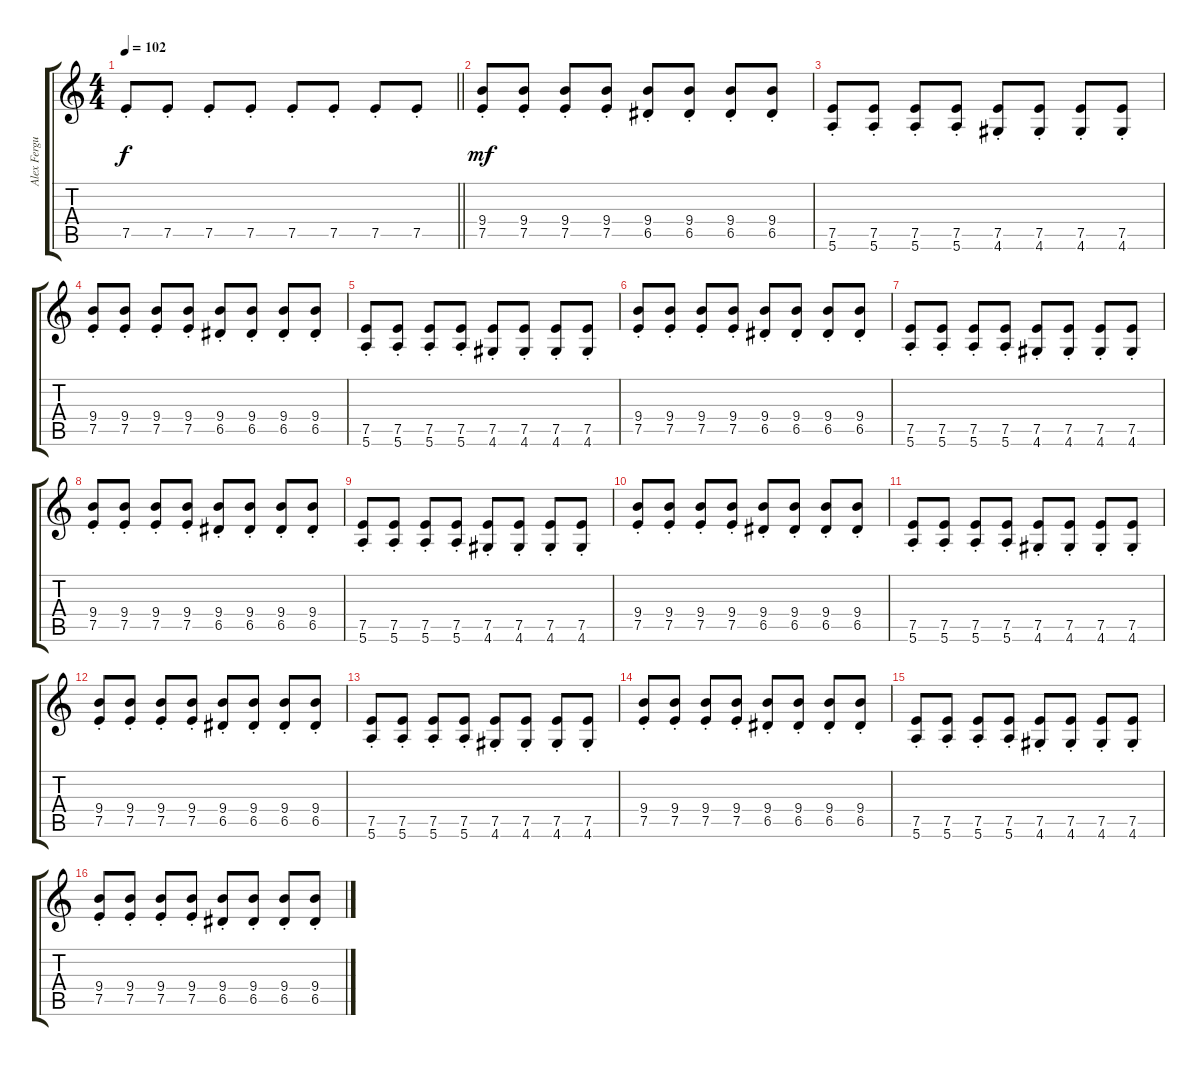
\track ("Alex Fergusson" "Alex Fergu") {instrument electricguitarjazz}
\staff {score tabs}
\tuning (E4 B3 G3 D3 A2 E2) {hide}
\ts (4 4)
\tempo 102
\clef g2
\barLineRight lightlight
\ks c
7.5{st}.8{dy f} 7.5{st}.8 7.5{st}.8 7.5{st}.8 7.5{st}.8 7.5{st}.8 7.5{st}.8 7.5{st}.8 |
\section ("" "")
(9.4{st} 7.5{st}).8{dy mf} (9.4{st} 7.5{st}).8 (9.4{st} 7.5{st}).8 (9.4{st} 7.5{st}).8 (9.4{st} 6.5{st}).8 (9.4{st} 6.5{st}).8 (9.4{st} 6.5{st}).8 (9.4{st} 6.5{st}).8 |
(7.5{st} 5.6{st}).8 (7.5{st} 5.6{st}).8 (7.5{st} 5.6{st}).8 (7.5{st} 5.6{st}).8 (7.5{st} 4.6{st}).8 (7.5{st} 4.6{st}).8 (7.5{st} 4.6{st}).8 (7.5{st} 4.6{st}).8 |
(9.4{st} 7.5{st}).8 (9.4{st} 7.5{st}).8 (9.4{st} 7.5{st}).8 (9.4{st} 7.5{st}).8 (9.4{st} 6.5{st}).8 (9.4{st} 6.5{st}).8 (9.4{st} 6.5{st}).8 (9.4{st} 6.5{st}).8 |
(7.5{st} 5.6{st}).8 (7.5{st} 5.6{st}).8 (7.5{st} 5.6{st}).8 (7.5{st} 5.6{st}).8 (7.5{st} 4.6{st}).8 (7.5{st} 4.6{st}).8 (7.5{st} 4.6{st}).8 (7.5{st} 4.6{st}).8 |
(9.4{st} 7.5{st}).8 (9.4{st} 7.5{st}).8 (9.4{st} 7.5{st}).8 (9.4{st} 7.5{st}).8 (9.4{st} 6.5{st}).8 (9.4{st} 6.5{st}).8 (9.4{st} 6.5{st}).8 (9.4{st} 6.5{st}).8 |
(7.5{st} 5.6{st}).8 (7.5{st} 5.6{st}).8 (7.5{st} 5.6{st}).8 (7.5{st} 5.6{st}).8 (7.5{st} 4.6{st}).8 (7.5{st} 4.6{st}).8 (7.5{st} 4.6{st}).8 (7.5{st} 4.6{st}).8 |
(9.4{st} 7.5{st}).8 (9.4{st} 7.5{st}).8 (9.4{st} 7.5{st}).8 (9.4{st} 7.5{st}).8 (9.4{st} 6.5{st}).8 (9.4{st} 6.5{st}).8 (9.4{st} 6.5{st}).8 (9.4{st} 6.5{st}).8 |
(7.5{st} 5.6{st}).8 (7.5{st} 5.6{st}).8 (7.5{st} 5.6{st}).8 (7.5{st} 5.6{st}).8 (7.5{st} 4.6{st}).8 (7.5{st} 4.6{st}).8 (7.5{st} 4.6{st}).8 (7.5{st} 4.6{st}).8 |
(9.4{st} 7.5{st}).8 (9.4{st} 7.5{st}).8 (9.4{st} 7.5{st}).8 (9.4{st} 7.5{st}).8 (9.4{st} 6.5{st}).8 (9.4{st} 6.5{st}).8 (9.4{st} 6.5{st}).8 (9.4{st} 6.5{st}).8 |
(7.5{st} 5.6{st}).8 (7.5{st} 5.6{st}).8 (7.5{st} 5.6{st}).8 (7.5{st} 5.6{st}).8 (7.5{st} 4.6{st}).8 (7.5{st} 4.6{st}).8 (7.5{st} 4.6{st}).8 (7.5{st} 4.6{st}).8 |
(9.4{st} 7.5{st}).8 (9.4{st} 7.5{st}).8 (9.4{st} 7.5{st}).8 (9.4{st} 7.5{st}).8 (9.4{st} 6.5{st}).8 (9.4{st} 6.5{st}).8 (9.4{st} 6.5{st}).8 (9.4{st} 6.5{st}).8 |
(7.5{st} 5.6{st}).8 (7.5{st} 5.6{st}).8 (7.5{st} 5.6{st}).8 (7.5{st} 5.6{st}).8 (7.5{st} 4.6{st}).8 (7.5{st} 4.6{st}).8 (7.5{st} 4.6{st}).8 (7.5{st} 4.6{st}).8 |
(9.4{st} 7.5{st}).8 (9.4{st} 7.5{st}).8 (9.4{st} 7.5{st}).8 (9.4{st} 7.5{st}).8 (9.4{st} 6.5{st}).8 (9.4{st} 6.5{st}).8 (9.4{st} 6.5{st}).8 (9.4{st} 6.5{st}).8 |
(7.5{st} 5.6{st}).8 (7.5{st} 5.6{st}).8 (7.5{st} 5.6{st}).8 (7.5{st} 5.6{st}).8 (7.5{st} 4.6{st}).8 (7.5{st} 4.6{st}).8 (7.5{st} 4.6{st}).8 (7.5{st} 4.6{st}).8 |
(9.4{st} 7.5{st}).8 (9.4{st} 7.5{st}).8 (9.4{st} 7.5{st}).8 (9.4{st} 7.5{st}).8 (9.4{st} 6.5{st}).8 (9.4{st} 6.5{st}).8 (9.4{st} 6.5{st}).8 (9.4{st} 6.5{st}).8
